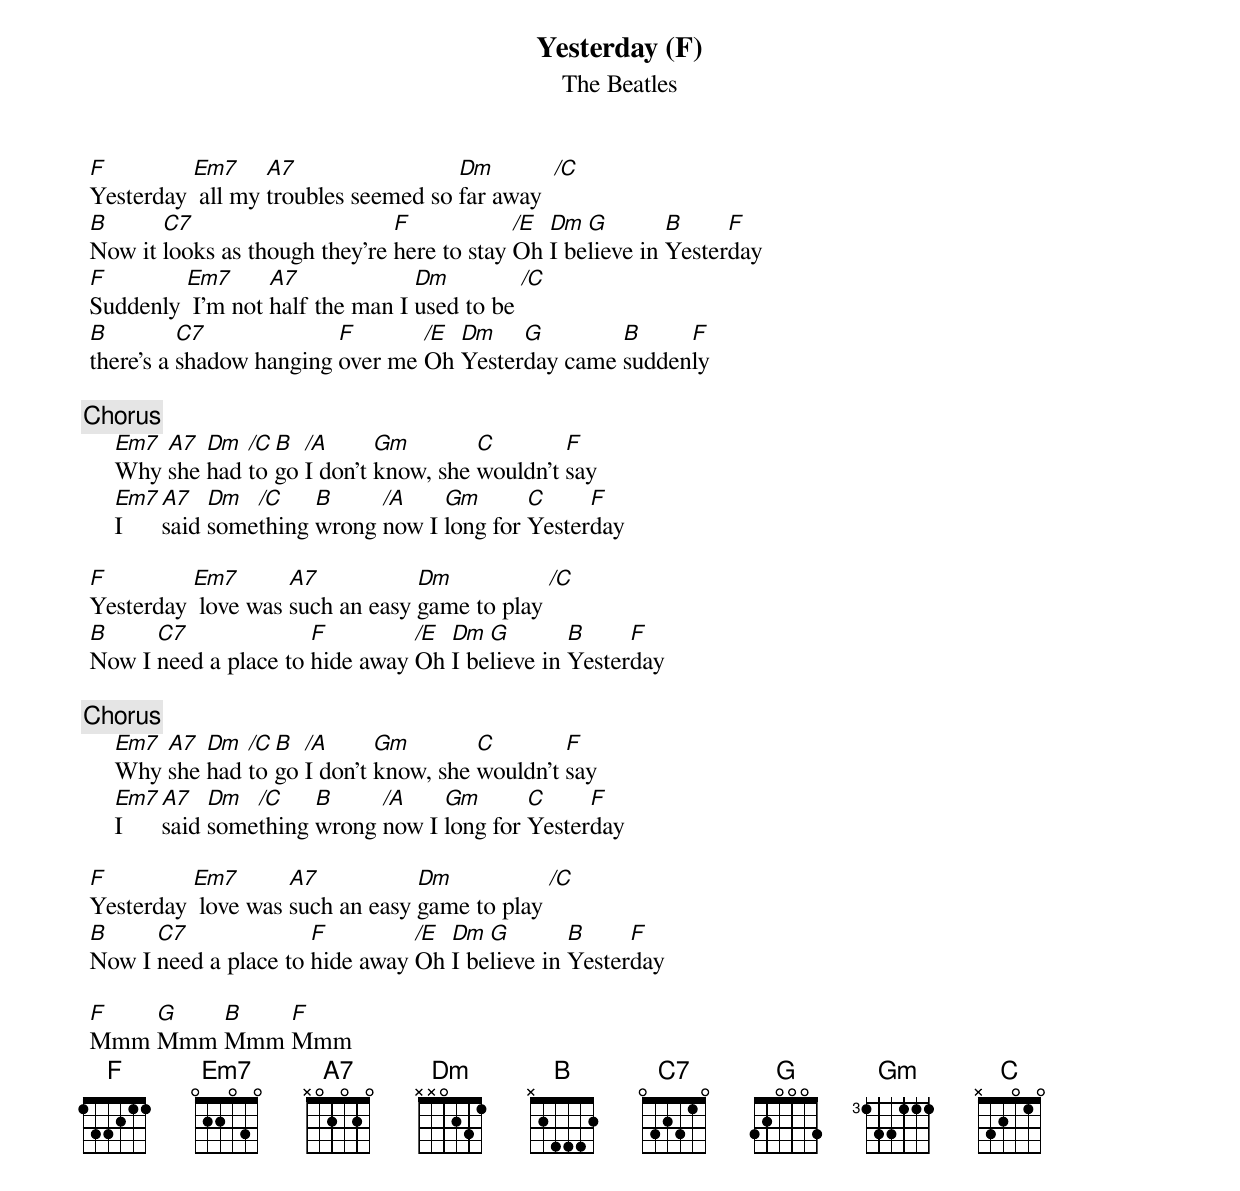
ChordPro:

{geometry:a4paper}
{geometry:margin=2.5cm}
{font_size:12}

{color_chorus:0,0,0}

{title: Yesterday (F)}
{subtitle: The Beatles}

{define:Em7  t n 2 2 n 3 3}

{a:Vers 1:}
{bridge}
	[F]Yesterday [Em7] all my [A7]troubles seemed so [Dm]far away  [/C]
	[B]Now it [C7]looks as though they're [F]here to stay [/E]Oh [Dm]I be[G]lieve in [B]Yester[F]day
	[F]Suddenly [Em7] I'm not [A7]half the man I [Dm]used to be [/C]
	[B]there's a [C7]shadow hanging [F]over me [/E]Oh [Dm]Yester[G]day came [B]sudden[F]ly
{/bridge}

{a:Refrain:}
{chorus}
     [Em7]Why [A7]she [Dm]had [/C]to [B]go [/A]I don't [Gm]know, she [C]wouldn't [F]say
     [Em7]I [A7]said [Dm]some[/C]thing [B]wrong [/A]now I [Gm]long for [C]Yester[F]day
{/chorus}

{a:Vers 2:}
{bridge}
	[F]Yesterday [Em7] love was [A7]such an easy [Dm]game to play [/C]
	[B]Now I [C7]need a place to [F]hide away [/E]Oh [Dm]I be[G]lieve in [B]Yester[F]day
{/bridge}

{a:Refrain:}
{chorus}
     [Em7]Why [A7]she [Dm]had [/C]to [B]go [/A]I don't [Gm]know, she [C]wouldn't [F]say
     [Em7]I [A7]said [Dm]some[/C]thing [B]wrong [/A]now I [Gm]long for [C]Yester[F]day
{/chorus}

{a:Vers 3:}
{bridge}
	[F]Yesterday [Em7] love was [A7]such an easy [Dm]game to play [/C]
	[B]Now I [C7]need a place to [F]hide away [/E]Oh [Dm]I be[G]lieve in [B]Yester[F]day
{/bridge}

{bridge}
	[F]Mmm [G]Mmm [B]Mmm [F]Mmm
{/bridge}
